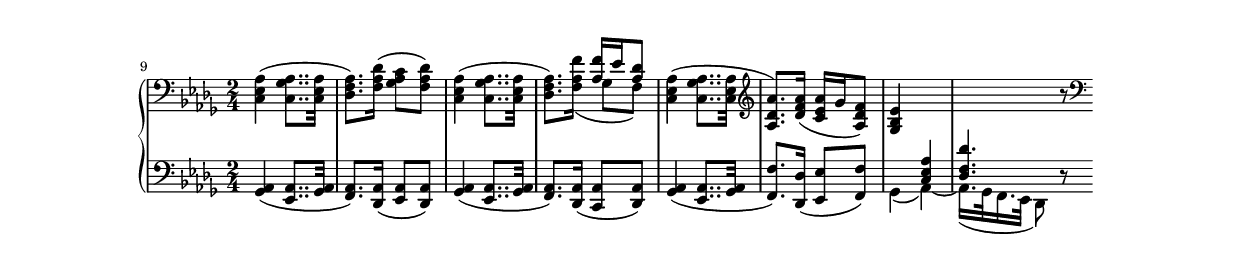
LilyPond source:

\version "2.11.61"
\include "english.ly"
#(set-global-staff-size 15)
\paper {
  line-width = 16\cm
  indent = 0\cm
}

% NR 1.7 Repeats

% Beethoven, Op. 57
% Piano sonata 23 - Dem Grafen Franz von Brunswick Gewidmet
% Movt II, Andante con moto
% Measures 9 - 16

\new PianoStaff <<

   \new Staff = RH {
      \clef bass
      \key df \major
      \time 2/4
      \set Score.currentBarNumber = #9
      \bar "|:"
      <af ef c>4 (
      <af gf c>8..
      <af ef c>32
      |
      <af f df>8. )
      <df' af f>16 (
      <c' af gf>8
      <df' af f>8 )
      |
      <af ef c>4 (
      <af gf c>8..
      <af ef c>32
      |
      <af f df>8. )
      \slurDown
      <f' af f>16 (
      <<
         {
            \voiceTwo
            gf8
            f8 )
         }
         \new Voice {
            \voiceOne
            <f' af>16
            ef'16
            <df' af>8
         }
      >>
      \oneVoice
      |
      <af ef c>4 (
      <af gf c>8..
      <af ef c>32
      \clef treble
      |
      <af' df' af>8. )
      <af' f' df'>16 (
      <af' ef' c'>16
      gf'16
      <f' df' af>8 )
      |
      \slurUp
      <ef' bf gf>4
      \change Staff = LH
      \voiceOne
      <af ef c>4
      |
      <df' f df>4.
      \change Staff = RH
      \oneVoice
      r8
      \clef bass
      \bar ":|"
   }

   \new Staff = LH {
      \clef bass
      \key df \major
      \time 2/4
      <af, gf,>4 (
      <af, ef,>8..
      <af, gf,>32
      |
      <af, f,>8. )
      <af, df,>16 (
      <af, ef,>8
      <af, df,>8 )
      |
      <af, gf,>4 (
      <af, ef,>8..
      <af, gf,>32
      |
      <af, f,>8. )
      <af, df,>16 (
      <af, c,>8
      <af, df,> )
      |
      <af, gf,>4 (
      <af, ef,>8..
      <af, gf,>32
      |
      <f f,>8. )
      <df df,>16 (
      <ef ef,>8
      <f f,>8 )
      |
      \voiceTwo
      gf,4  (
      af,4 ~ )
      |
      af,16. [ ( 
      gf,32
      f,16.
      ef,32 ]
      df,8 )
      \oneVoice
      r8
   }
   
>>
